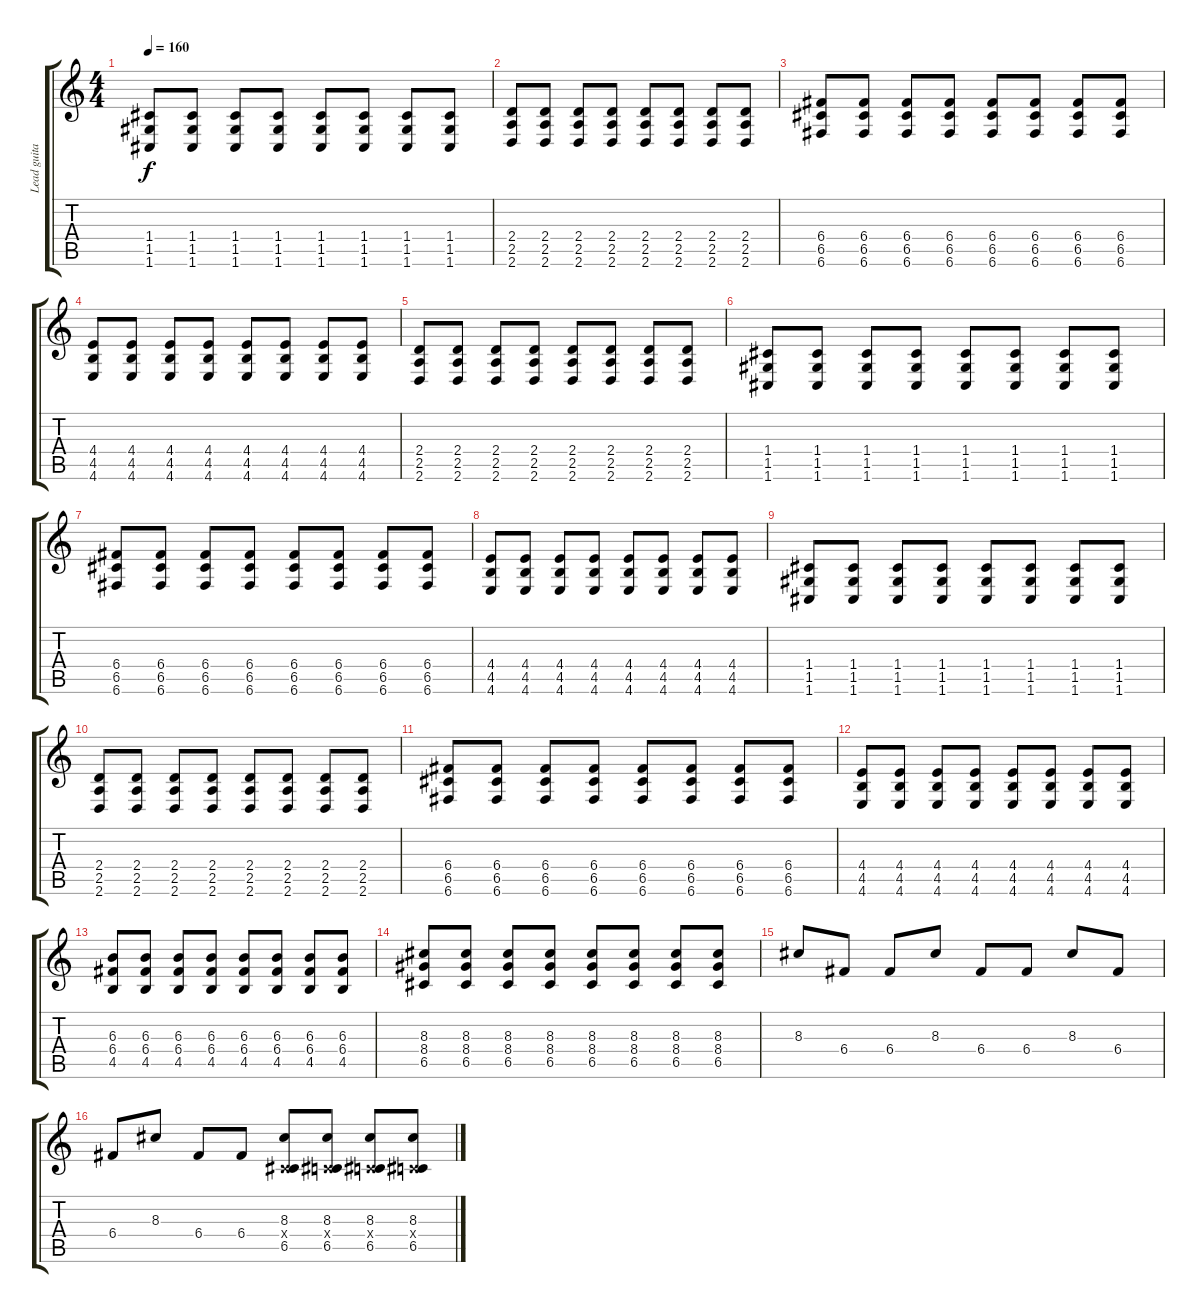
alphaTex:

\track ("Lead guitar" "Lead guita") {instrument distortionguitar}
\staff {score tabs}
\tuning (D4 A3 F3 C3 G2 C2) {hide}
\ts (4 4)
\tempo 160
\clef g2
\ks c
(1.4 1.5 1.6).8{dy f} (1.4 1.5 1.6).8 (1.4 1.5 1.6).8 (1.4 1.5 1.6).8 (1.4 1.5 1.6).8 (1.4 1.5 1.6).8 (1.4 1.5 1.6).8 (1.4 1.5 1.6).8 |
(2.4 2.5 2.6).8 (2.4 2.5 2.6).8 (2.4 2.5 2.6).8 (2.4 2.5 2.6).8 (2.4 2.5 2.6).8 (2.4 2.5 2.6).8 (2.4 2.5 2.6).8 (2.4 2.5 2.6).8 |
(6.4 6.5 6.6).8 (6.4 6.5 6.6).8 (6.4 6.5 6.6).8 (6.4 6.5 6.6).8 (6.4 6.5 6.6).8 (6.4 6.5 6.6).8 (6.4 6.5 6.6).8 (6.4 6.5 6.6).8 |
(4.4 4.5 4.6).8 (4.4 4.5 4.6).8 (4.4 4.5 4.6).8 (4.4 4.5 4.6).8 (4.4 4.5 4.6).8 (4.4 4.5 4.6).8 (4.4 4.5 4.6).8 (4.4 4.5 4.6).8 |
(2.4 2.5 2.6).8 (2.4 2.5 2.6).8 (2.4 2.5 2.6).8 (2.4 2.5 2.6).8 (2.4 2.5 2.6).8 (2.4 2.5 2.6).8 (2.4 2.5 2.6).8 (2.4 2.5 2.6).8 |
(1.4 1.5 1.6).8 (1.4 1.5 1.6).8 (1.4 1.5 1.6).8 (1.4 1.5 1.6).8 (1.4 1.5 1.6).8 (1.4 1.5 1.6).8 (1.4 1.5 1.6).8 (1.4 1.5 1.6).8 |
(6.4 6.5 6.6).8 (6.4 6.5 6.6).8 (6.4 6.5 6.6).8 (6.4 6.5 6.6).8 (6.4 6.5 6.6).8 (6.4 6.5 6.6).8 (6.4 6.5 6.6).8 (6.4 6.5 6.6).8 |
(4.4 4.5 4.6).8 (4.4 4.5 4.6).8 (4.4 4.5 4.6).8 (4.4 4.5 4.6).8 (4.4 4.5 4.6).8 (4.4 4.5 4.6).8 (4.4 4.5 4.6).8 (4.4 4.5 4.6).8 |
(1.4 1.5 1.6).8 (1.4 1.5 1.6).8 (1.4 1.5 1.6).8 (1.4 1.5 1.6).8 (1.4 1.5 1.6).8 (1.4 1.5 1.6).8 (1.4 1.5 1.6).8 (1.4 1.5 1.6).8 |
(2.4 2.5 2.6).8 (2.4 2.5 2.6).8 (2.4 2.5 2.6).8 (2.4 2.5 2.6).8 (2.4 2.5 2.6).8 (2.4 2.5 2.6).8 (2.4 2.5 2.6).8 (2.4 2.5 2.6).8 |
(6.4 6.5 6.6).8 (6.4 6.5 6.6).8 (6.4 6.5 6.6).8 (6.4 6.5 6.6).8 (6.4 6.5 6.6).8 (6.4 6.5 6.6).8 (6.4 6.5 6.6).8 (6.4 6.5 6.6).8 |
(4.4 4.5 4.6).8 (4.4 4.5 4.6).8 (4.4 4.5 4.6).8 (4.4 4.5 4.6).8 (4.4 4.5 4.6).8 (4.4 4.5 4.6).8 (4.4 4.5 4.6).8 (4.4 4.5 4.6).8 |
(6.3 6.4 4.5).8 (6.3 6.4 4.5).8 (6.3 6.4 4.5).8 (6.3 6.4 4.5).8 (6.3 6.4 4.5).8 (6.3 6.4 4.5).8 (6.3 6.4 4.5).8 (6.3 6.4 4.5).8 |
(8.3 8.4 6.5).8 (8.3 8.4 6.5).8 (8.3 8.4 6.5).8 (8.3 8.4 6.5).8 (8.3 8.4 6.5).8 (8.3 8.4 6.5).8 (8.3 8.4 6.5).8 (8.3 8.4 6.5).8 |
8.3.8 6.4.8 6.4.8 8.3.8 6.4.8 6.4.8 8.3.8 6.4.8 |
6.4.8 8.3.8 6.4.8 6.4.8 (8.3 0.4{x} 6.5).8 (8.3 0.4{x} 6.5).8 (8.3 0.4{x} 6.5).8 (8.3 0.4{x} 6.5).8
